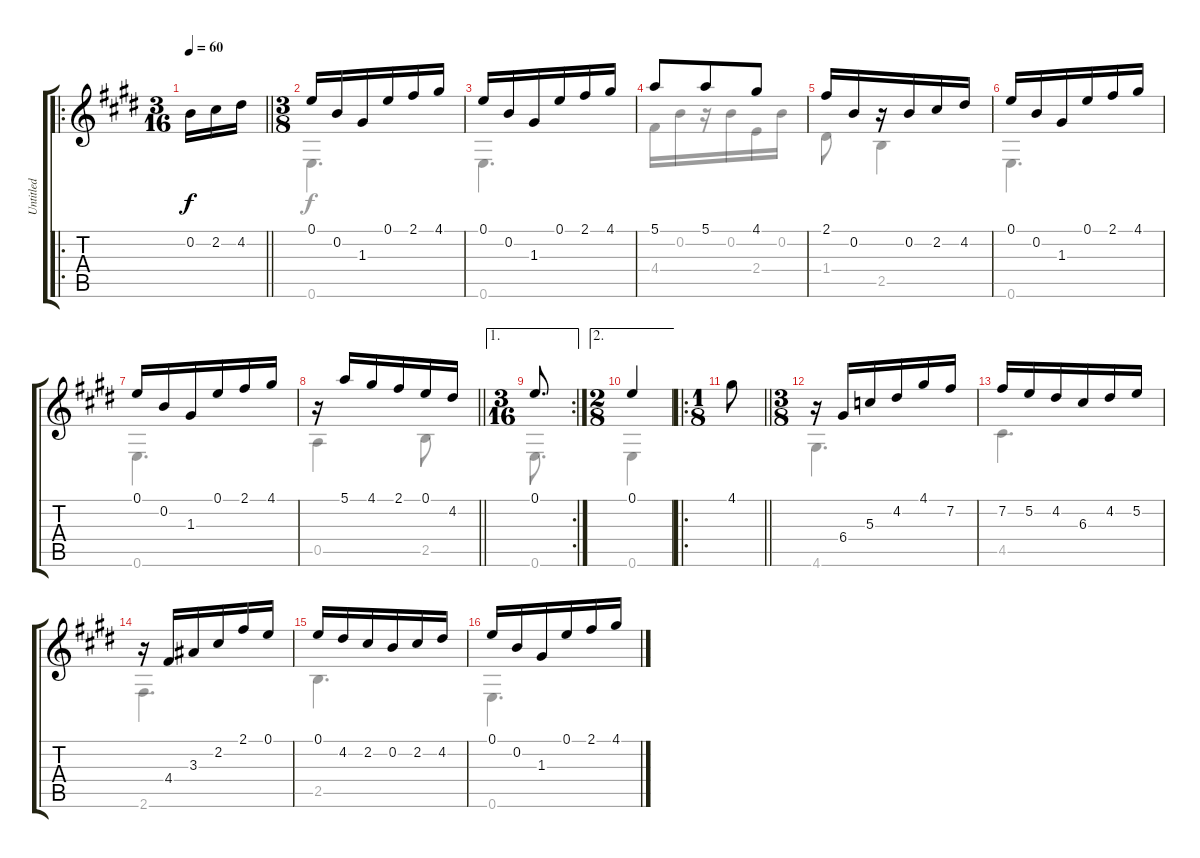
\track ("Untitled" "Untitled") {instrument acousticguitarnylon}
\staff {score tabs}
\tuning (E4 B3 G3 D3 A2 E2) {hide}
\voice
\ro
\ts (3 16)
\tempo 60
\clef g2
\barLineRight lightlight
\ks e
0.2.16{dy f} 2.2.16 4.2.16 |
\ts (3 8)
\ks c#minor
0.1.16 0.2.16 1.3.16 0.1.16 2.1.16 4.1.16 |
0.1.16 0.2.16 1.3.16 0.1.16 2.1.16 4.1.16 |
5.1.8 5.1.8 4.1.8 |
\ks e
2.1.16 0.2.16 r.16 0.2.16 2.2.16 4.2.16 |
\ks c#minor
0.1.16 0.2.16 1.3.16 0.1.16 2.1.16 4.1.16 |
0.1.16 0.2.16 1.3.16 0.1.16 2.1.16 4.1.16 |
\barLineRight lightlight
r.16 5.1.16 4.1.16 2.1.16 0.1.16 4.2.16 |
\ae 1
\rc 2
\ts (3 16)
0.1.8{d} |
\ae 2
\ts (2 8)
\ks e
0.1.4 |
\ro
\ts (1 8)
\barLineRight lightlight
\ks c#minor
4.1.8 |
\ts (3 8)
r.16 6.4.16 5.3.16 4.2.16 4.1.16 7.2.16 |
7.2.16 5.2.16 4.2.16 6.3.16 4.2.16 5.2.16 |
r.16 4.4.16 3.3.16 2.2.16 2.1.16 0.1.16 |
\ks e
0.1.16 4.2.16 2.2.16 0.2.16 2.2.16 4.2.16 |
\ks c#minor
0.1.16 0.2.16 1.3.16 0.1.16 2.1.16 4.1.16
\voice
\clef g2
\ottava regular
\simile none
\barLineRight lightlight
\ks e
|
\ks c#minor
0.6.4{d} |
0.6.4{d} |
4.4.16 0.2.16 r.16 0.2.16 2.4.16 0.2.16 |
\ks e
1.4.8 2.5.4 |
\ks c#minor
0.6.4{d} |
0.6.4{d} |
\barLineRight lightlight
0.5.4 2.5.8 |
0.6.8{d} |
\ks e
0.6.4 |
\barLineRight lightlight
\ks c#minor
|
4.6.4{d} |
4.5.4{d} |
2.6.4{d} |
\ks e
2.5.4{d} |
\ks c#minor
0.6.4{d}
